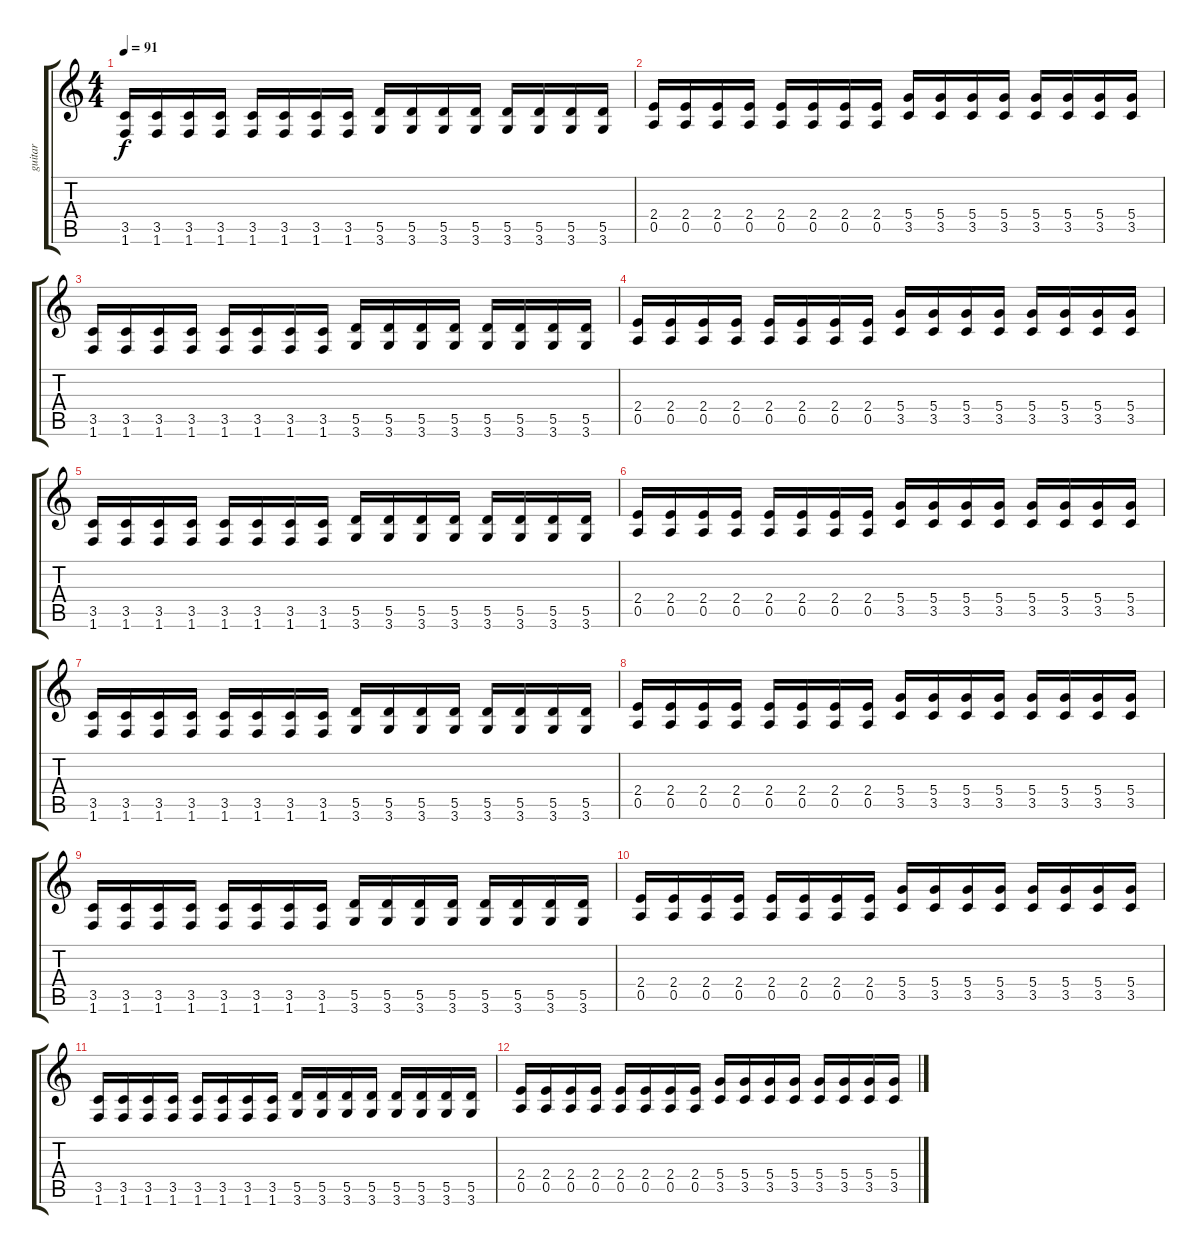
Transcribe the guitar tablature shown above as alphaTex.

\track ("guitar" "guitar") {instrument overdrivenguitar}
\staff {score tabs}
\tuning (E4 B3 G3 D3 A2 E2) {hide}
\ts (4 4)
\tempo 91
\clef g2
\ks c
(3.5 1.6).16{dy f} (3.5 1.6).16 (3.5 1.6).16 (3.5 1.6).16 (3.5 1.6).16 (3.5 1.6).16 (3.5 1.6).16 (3.5 1.6).16 (5.5 3.6).16 (5.5 3.6).16 (5.5 3.6).16 (5.5 3.6).16 (5.5 3.6).16 (5.5 3.6).16 (5.5 3.6).16 (5.5 3.6).16 |
(2.4 0.5).16 (2.4 0.5).16 (2.4 0.5).16 (2.4 0.5).16 (2.4 0.5).16 (2.4 0.5).16 (2.4 0.5).16 (2.4 0.5).16 (5.4 3.5).16 (5.4 3.5).16 (5.4 3.5).16 (5.4 3.5).16 (5.4 3.5).16 (5.4 3.5).16 (5.4 3.5).16 (5.4 3.5).16 |
(3.5 1.6).16 (3.5 1.6).16 (3.5 1.6).16 (3.5 1.6).16 (3.5 1.6).16 (3.5 1.6).16 (3.5 1.6).16 (3.5 1.6).16 (5.5 3.6).16 (5.5 3.6).16 (5.5 3.6).16 (5.5 3.6).16 (5.5 3.6).16 (5.5 3.6).16 (5.5 3.6).16 (5.5 3.6).16 |
(2.4 0.5).16 (2.4 0.5).16 (2.4 0.5).16 (2.4 0.5).16 (2.4 0.5).16 (2.4 0.5).16 (2.4 0.5).16 (2.4 0.5).16 (5.4 3.5).16 (5.4 3.5).16 (5.4 3.5).16 (5.4 3.5).16 (5.4 3.5).16 (5.4 3.5).16 (5.4 3.5).16 (5.4 3.5).16 |
(3.5 1.6).16 (3.5 1.6).16 (3.5 1.6).16 (3.5 1.6).16 (3.5 1.6).16 (3.5 1.6).16 (3.5 1.6).16 (3.5 1.6).16 (5.5 3.6).16 (5.5 3.6).16 (5.5 3.6).16 (5.5 3.6).16 (5.5 3.6).16 (5.5 3.6).16 (5.5 3.6).16 (5.5 3.6).16 |
(2.4 0.5).16 (2.4 0.5).16 (2.4 0.5).16 (2.4 0.5).16 (2.4 0.5).16 (2.4 0.5).16 (2.4 0.5).16 (2.4 0.5).16 (5.4 3.5).16 (5.4 3.5).16 (5.4 3.5).16 (5.4 3.5).16 (5.4 3.5).16 (5.4 3.5).16 (5.4 3.5).16 (5.4 3.5).16 |
(3.5 1.6).16 (3.5 1.6).16 (3.5 1.6).16 (3.5 1.6).16 (3.5 1.6).16 (3.5 1.6).16 (3.5 1.6).16 (3.5 1.6).16 (5.5 3.6).16 (5.5 3.6).16 (5.5 3.6).16 (5.5 3.6).16 (5.5 3.6).16 (5.5 3.6).16 (5.5 3.6).16 (5.5 3.6).16 |
(2.4 0.5).16 (2.4 0.5).16 (2.4 0.5).16 (2.4 0.5).16 (2.4 0.5).16 (2.4 0.5).16 (2.4 0.5).16 (2.4 0.5).16 (5.4 3.5).16 (5.4 3.5).16 (5.4 3.5).16 (5.4 3.5).16 (5.4 3.5).16 (5.4 3.5).16 (5.4 3.5).16 (5.4 3.5).16 |
(3.5 1.6).16 (3.5 1.6).16 (3.5 1.6).16 (3.5 1.6).16 (3.5 1.6).16 (3.5 1.6).16 (3.5 1.6).16 (3.5 1.6).16 (5.5 3.6).16 (5.5 3.6).16 (5.5 3.6).16 (5.5 3.6).16 (5.5 3.6).16 (5.5 3.6).16 (5.5 3.6).16 (5.5 3.6).16 |
(2.4 0.5).16 (2.4 0.5).16 (2.4 0.5).16 (2.4 0.5).16 (2.4 0.5).16 (2.4 0.5).16 (2.4 0.5).16 (2.4 0.5).16 (5.4 3.5).16 (5.4 3.5).16 (5.4 3.5).16 (5.4 3.5).16 (5.4 3.5).16 (5.4 3.5).16 (5.4 3.5).16 (5.4 3.5).16 |
(3.5 1.6).16 (3.5 1.6).16 (3.5 1.6).16 (3.5 1.6).16 (3.5 1.6).16 (3.5 1.6).16 (3.5 1.6).16 (3.5 1.6).16 (5.5 3.6).16 (5.5 3.6).16 (5.5 3.6).16 (5.5 3.6).16 (5.5 3.6).16 (5.5 3.6).16 (5.5 3.6).16 (5.5 3.6).16 |
(2.4 0.5).16 (2.4 0.5).16 (2.4 0.5).16 (2.4 0.5).16 (2.4 0.5).16 (2.4 0.5).16 (2.4 0.5).16 (2.4 0.5).16 (5.4 3.5).16 (5.4 3.5).16 (5.4 3.5).16 (5.4 3.5).16 (5.4 3.5).16 (5.4 3.5).16 (5.4 3.5).16 (5.4 3.5).16
